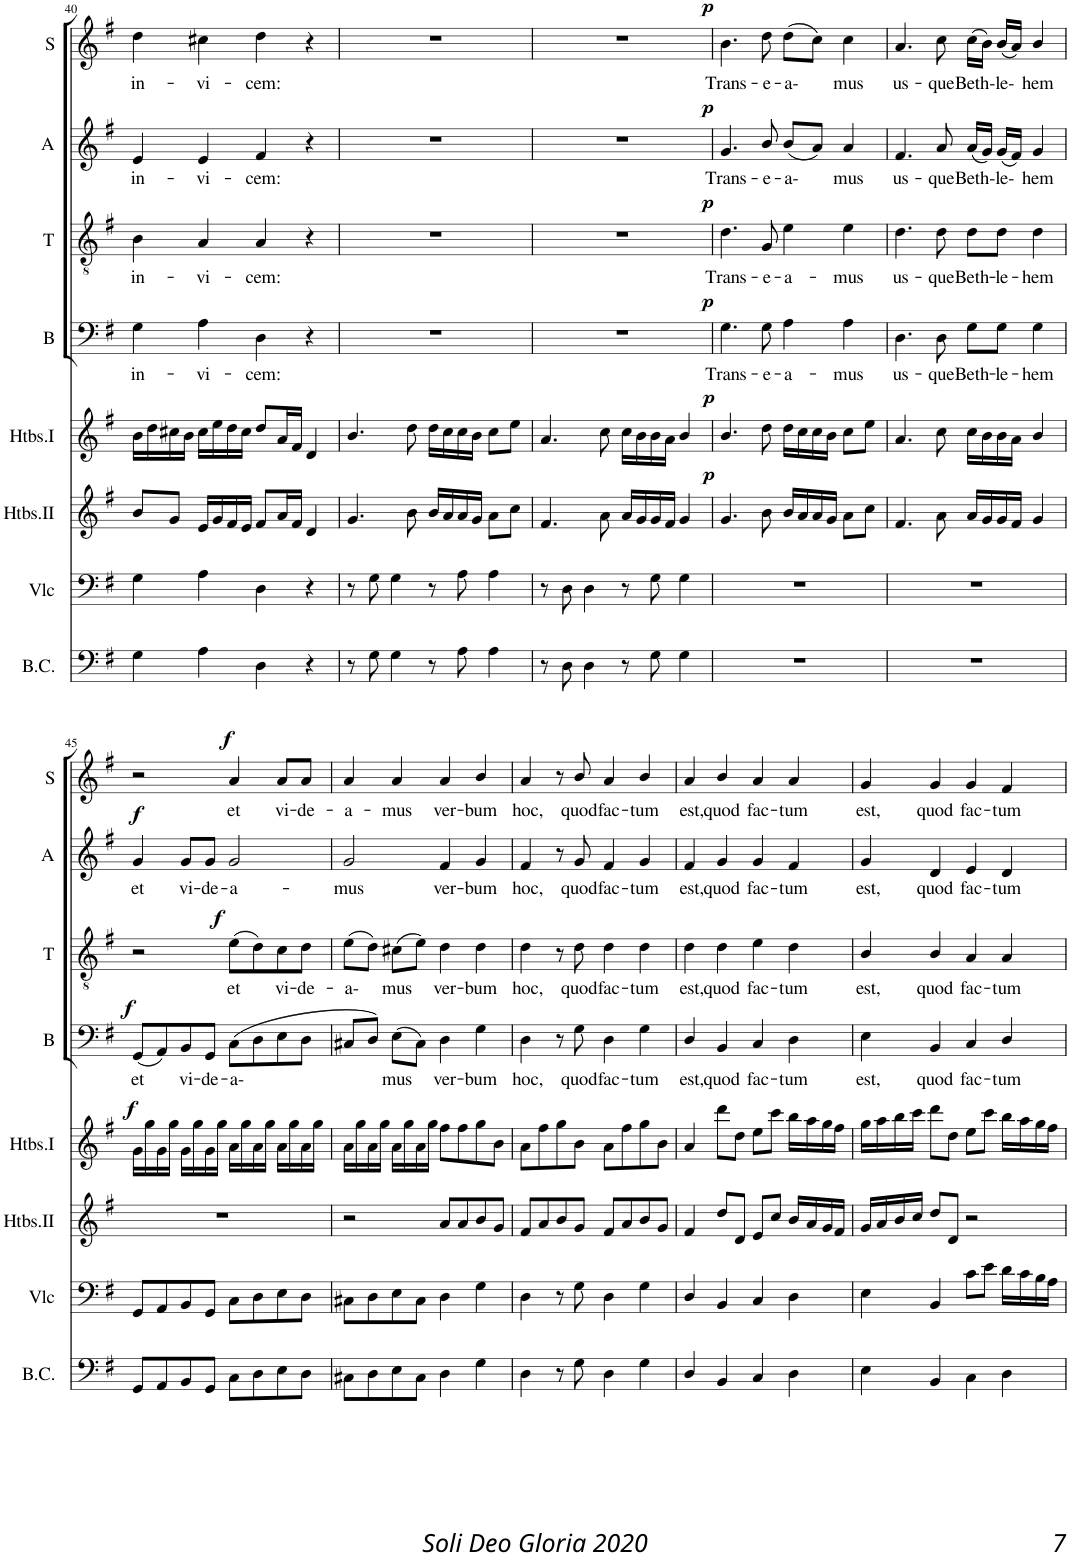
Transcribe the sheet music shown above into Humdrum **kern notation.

**kern	**kern	**kern	**dynam	**kern	**dynam	**kern	**text	**dynam	**kern	**text	**dynam	**kern	**text	**dynam	**kern	**text	**dynam
*part8	*part7	*part6	*part6	*part5	*part5	*part4	*part4	*part4	*part3	*part3	*part3	*part2	*part2	*part2	*part1	*part1	*part1
*staff8	*staff7	*staff6	*staff6	*staff5	*staff5	*staff4	*staff4	*staff4	*staff3	*staff3	*staff3	*staff2	*staff2	*staff2	*staff1	*staff1	*staff1
*I"Basse Continue	*I"Violoncelle	*I"Hautbois II	*	*I"Hautbois I	*	*I"Basso	*	*	*I"Tenore	*	*	*I"Alto	*	*	*I"Soprano	*	*
*I'B.C.	*I'Vlc	*I'Htbs.II	*	*I'Htbs.I	*	*I'B	*	*	*I'T	*	*	*I'A	*	*	*I'S	*	*
!!LO:PB:g=z
*clefF4	*clefF4	*clefG2	*	*clefG2	*	*clefF4	*	*	*clefGv2	*	*	*clefG2	*	*	*clefG2	*	*
*k[f#]	*k[f#]	*k[f#]	*	*k[f#]	*	*k[f#]	*	*	*k[f#]	*	*	*k[f#]	*	*	*k[f#]	*	*
*M4/4	*M4/4	*M4/4	*	*M4/4	*	*M4/4	*	*	*M4/4	*	*	*M4/4	*	*	*M4/4	*	*
=40	=40	=40	=40	=40	=40	=40	=40	=40	=40	=40	=40	=40	=40	=40	=40	=40	=40
!	!	!	!	!	!	!	!LO:LY:b	!	!	!LO:LY:b	!	!	!LO:LY:b	!	!	!LO:LY:b	!
4G\	4G\	8b/L	.	16b\LL	.	4G\	in-	.	4B\	in-	.	4e/	in-	.	4dd\	in-	.
.	.	.	.	16dd\	.	.	.	.	.	.	.	.	.	.	.	.	.
.	.	8g/J	.	16cc#X\	.	.	.	.	.	.	.	.	.	.	.	.	.
.	.	.	.	16b\JJ	.	.	.	.	.	.	.	.	.	.	.	.	.
!	!	!	!	!	!	!	!LO:LY:b	!	!	!LO:LY:b	!	!	!LO:LY:b	!	!	!LO:LY:b	!
4A\	4A\	16e/LL	.	16cc#\LL	.	4A\	-vi-	.	4A/	-vi-	.	4e/	-vi-	.	4cc#X\	-vi-	.
.	.	16g/	.	16ee\	.	.	.	.	.	.	.	.	.	.	.	.	.
.	.	16f#/	.	16dd\	.	.	.	.	.	.	.	.	.	.	.	.	.
.	.	16e/JJ	.	16cc#\JJ	.	.	.	.	.	.	.	.	.	.	.	.	.
!	!	!	!	!	!	!	!LO:LY:b	!	!	!LO:LY:b	!	!	!LO:LY:b	!	!	!LO:LY:b	!
4D\	4D\	8f#/L	.	8dd/L	.	4D\	-cem:	.	4A/	-cem:	.	4f#/	-cem:	.	4dd\	-cem:	.
.	.	16a/L	.	16a/L	.	.	.	.	.	.	.	.	.	.	.	.	.
.	.	16f#/JJ	.	16f#/JJ	.	.	.	.	.	.	.	.	.	.	.	.	.
4r	4r	4d/	.	4d/	.	4r	.	.	4r	.	.	4r	.	.	4r	.	.
=41	=41	=41	=41	=41	=41	=41	=41	=41	=41	=41	=41	=41	=41	=41	=41	=41	=41
8r	8r	4.g/	.	4.b/	.	1r	.	.	1r	.	.	1r	.	.	1r	.	.
8G\	8G\	.	.	.	.	.	.	.	.	.	.	.	.	.	.	.	.
4G\	4G\	.	.	.	.	.	.	.	.	.	.	.	.	.	.	.	.
.	.	8b\	.	8dd\	.	.	.	.	.	.	.	.	.	.	.	.	.
8r	8r	16b/LL	.	16dd\LL	.	.	.	.	.	.	.	.	.	.	.	.	.
.	.	16a/	.	16cc\	.	.	.	.	.	.	.	.	.	.	.	.	.
8A\	8A\	16a/	.	16cc\	.	.	.	.	.	.	.	.	.	.	.	.	.
.	.	16g/JJ	.	16b\JJ	.	.	.	.	.	.	.	.	.	.	.	.	.
4A\	4A\	8a\L	.	8cc\L	.	.	.	.	.	.	.	.	.	.	.	.	.
.	.	8cc\J	.	8ee\J	.	.	.	.	.	.	.	.	.	.	.	.	.
=42	=42	=42	=42	=42	=42	=42	=42	=42	=42	=42	=42	=42	=42	=42	=42	=42	=42
8r	8r	4.f#/	.	4.a/	.	1r	.	.	1r	.	.	1r	.	.	1r	.	.
8D\	8D\	.	.	.	.	.	.	.	.	.	.	.	.	.	.	.	.
4D\	4D\	.	.	.	.	.	.	.	.	.	.	.	.	.	.	.	.
.	.	8a\	.	8cc\	.	.	.	.	.	.	.	.	.	.	.	.	.
8r	8r	16a/LL	.	16cc\LL	.	.	.	.	.	.	.	.	.	.	.	.	.
.	.	16g/	.	16b\	.	.	.	.	.	.	.	.	.	.	.	.	.
8G\	8G\	16g/	.	16b\	.	.	.	.	.	.	.	.	.	.	.	.	.
.	.	16f#/JJ	.	16a\JJ	.	.	.	.	.	.	.	.	.	.	.	.	.
4G\	4G\	4g/	.	4b/	.	.	.	.	.	.	.	.	.	.	.	.	.
=43	=43	=43	=43	=43	=43	=43	=43	=43	=43	=43	=43	=43	=43	=43	=43	=43	=43
!	!	!	!LO:DY:a	!	!LO:DY:a	!	!LO:LY:b	!LO:DY:a	!	!LO:LY:b	!LO:DY:a	!	!LO:LY:b	!LO:DY:a	!	!LO:LY:b	!LO:DY:a
1r	1r	4.g/	p	4.b/	p	4.G\	Trans-	p	4.d\	Trans-	p	4.g/	Trans-	p	4.b\	Trans-	p
!	!	!	!	!	!	!	!LO:LY:b	!	!	!LO:LY:b	!	!	!LO:LY:b	!	!	!LO:LY:b	!
.	.	8b\	.	8dd\	.	8G\	-e-	.	8G/	-e-	.	8b/	-e-	.	8dd\	-e-	.
!	!	!	!	!	!	!	!LO:LY:b	!	!	!LO:LY:b	!	!	!LO:LY:b	!	!	!LO:LY:b	!
.	.	16b/LL	.	16dd\LL	.	4A\	-a-	.	4e\	-a-	.	(<8b/L	-a-	.	(>8dd\L	-a-	.
.	.	16a/	.	16cc\	.	.	.	.	.	.	.	.	.	.	.	.	.
.	.	16a/	.	16cc\	.	.	.	.	.	.	.	8a/J)	.	.	8cc\J)	.	.
.	.	16g/JJ	.	16b\JJ	.	.	.	.	.	.	.	.	.	.	.	.	.
!	!	!	!	!	!	!	!LO:LY:b	!	!	!LO:LY:b	!	!	!LO:LY:b	!	!	!LO:LY:b	!
.	.	8a\L	.	8cc\L	.	4A\	-mus	.	4e\	-mus	.	4a/	mus	.	4cc\	mus	.
.	.	8cc\J	.	8ee\J	.	.	.	.	.	.	.	.	.	.	.	.	.
=44	=44	=44	=44	=44	=44	=44	=44	=44	=44	=44	=44	=44	=44	=44	=44	=44	=44
!	!	!	!	!	!	!	!LO:LY:b	!	!	!LO:LY:b	!	!	!LO:LY:b	!	!	!LO:LY:b	!
1r	1r	4.f#/	.	4.a/	.	4.D\	us-	.	4.d\	us-	.	4.f#/	us-	.	4.a/	us-	.
!	!	!	!	!	!	!	!LO:LY:b	!	!	!LO:LY:b	!	!	!LO:LY:b	!	!	!LO:LY:b	!
.	.	8a\	.	8cc\	.	8D\	-que	.	8d\	-que	.	8a/	-que	.	8cc\	-que	.
!	!	!	!	!	!	!	!LO:LY:b	!	!	!LO:LY:b	!	!	!LO:LY:b	!	!	!LO:LY:b	!
.	.	16a/LL	.	16cc\LL	.	8G\L	Beth-	.	8d\L	Beth-	.	(<16a/LL	Beth-	.	(>16cc\LL	Beth-	.
.	.	16g/	.	16b\	.	.	.	.	.	.	.	16g/JJ)	.	.	16b\JJ)	.	.
!	!	!	!	!	!	!	!LO:LY:b	!	!	!LO:LY:b	!	!	!LO:LY:b	!	!	!LO:LY:b	!
.	.	16g/	.	16b\	.	8G\J	-le-	.	8d\J	-le-	.	(<16g/LL	le-	.	(<16b/LL	le-	.
.	.	16f#/JJ	.	16a\JJ	.	.	.	.	.	.	.	16f#/JJ)	.	.	16a/JJ)	.	.
!	!	!	!	!	!	!	!LO:LY:b	!	!	!LO:LY:b	!	!	!LO:LY:b	!	!	!LO:LY:b	!
.	.	4g/	.	4b/	.	4G\	-hem	.	4d\	-hem	.	4g/	hem	.	4b/	hem	.
!!LO:LB:g=z
=45	=45	=45	=45	=45	=45	=45	=45	=45	=45	=45	=45	=45	=45	=45	=45	=45	=45
!	!	!	!	!	!LO:DY:a	!	!LO:LY:b	!LO:DY:a	!	!	!	!	!LO:LY:b	!LO:DY:a	!	!	!
8GG/L	8GG/L	1r	.	16g\LL	f	(<8GG/L	et	f	2r	.	.	4g/	et	f	2r	.	.
.	.	.	.	16gg\	.	.	.	.	.	.	.	.	.	.	.	.	.
8AA/	8AA/	.	.	16g\	.	8AA/)	.	.	.	.	.	.	.	.	.	.	.
.	.	.	.	16gg\JJ	.	.	.	.	.	.	.	.	.	.	.	.	.
!	!	!	!	!	!	!	!LO:LY:b	!	!	!	!	!	!LO:LY:b	!	!	!	!
8BB/	8BB/	.	.	16g\LL	.	8BB/	vi-	.	.	.	.	8g/L	vi-	.	.	.	.
.	.	.	.	16gg\	.	.	.	.	.	.	.	.	.	.	.	.	.
!	!	!	!	!	!	!	!LO:LY:b	!	!	!	!	!	!LO:LY:b	!	!	!	!
8GG/J	8GG/J	.	.	16g\	.	8GG/J	-de-	.	.	.	.	8g/J	-de-	.	.	.	.
.	.	.	.	16gg\JJ	.	.	.	.	.	.	.	.	.	.	.	.	.
!	!	!	!	!	!	!	!LO:LY:b	!	!	!LO:LY:b	!LO:DY:a	!	!LO:LY:b	!	!	!LO:LY:b	!LO:DY:a
8C\L	8C\L	.	.	16a\LL	.	(>8C\L	-a-	.	(>8e\L	et	f	2g/	-a-	.	4a/	et	f
.	.	.	.	16gg\	.	.	.	.	.	.	.	.	.	.	.	.	.
8D\	8D\	.	.	16a\	.	8D\	.	.	8d\)	.	.	.	.	.	.	.	.
.	.	.	.	16gg\JJ	.	.	.	.	.	.	.	.	.	.	.	.	.
!	!	!	!	!	!	!	!	!	!	!LO:LY:b	!	!	!	!	!	!LO:LY:b	!
8E\	8E\	.	.	16a\LL	.	8E\	.	.	8c\	vi-	.	.	.	.	8a/L	vi-	.
.	.	.	.	16gg\	.	.	.	.	.	.	.	.	.	.	.	.	.
!	!	!	!	!	!	!	!	!	!	!LO:LY:b	!	!	!	!	!	!LO:LY:b	!
8D\J	8D\J	.	.	16a\	.	8D\J	.	.	8d\J	-de-	.	.	.	.	8a/J	-de-	.
.	.	.	.	16gg\JJ	.	.	.	.	.	.	.	.	.	.	.	.	.
=46	=46	=46	=46	=46	=46	=46	=46	=46	=46	=46	=46	=46	=46	=46	=46	=46	=46
!	!	!	!	!	!	!	!	!	!	!LO:LY:b	!	!	!LO:LY:b	!	!	!LO:LY:b	!
8C#X\L	8C#X\L	2r	.	16a\LL	.	8C#X/L	.	.	(>8e\L	-a-	.	2g/	-mus	.	4a/	-a-	.
.	.	.	.	16gg\	.	.	.	.	.	.	.	.	.	.	.	.	.
8D\	8D\	.	.	16a\	.	8D/J)	.	.	8d\J)	.	.	.	.	.	.	.	.
.	.	.	.	16gg\JJ	.	.	.	.	.	.	.	.	.	.	.	.	.
!	!	!	!	!	!	!	!LO:LY:b	!	!	!LO:LY:b	!	!	!	!	!	!LO:LY:b	!
8E\	8E\	.	.	16a\LL	.	(>8E\L	mus	.	(>8c#X\L	mus	.	.	.	.	4a/	-mus	.
.	.	.	.	16gg\	.	.	.	.	.	.	.	.	.	.	.	.	.
8C#\J	8C#\J	.	.	16a\	.	8C#\J)	.	.	8e\J)	.	.	.	.	.	.	.	.
.	.	.	.	16gg\JJ	.	.	.	.	.	.	.	.	.	.	.	.	.
!	!	!	!	!	!	!	!LO:LY:b	!	!	!LO:LY:b	!	!	!LO:LY:b	!	!	!LO:LY:b	!
4D\	4D\	8a/L	.	8ff#\L	.	4D\	ver-	.	4d\	ver-	.	4f#/	ver-	.	4a/	ver-	.
.	.	8a/	.	8ff#\	.	.	.	.	.	.	.	.	.	.	.	.	.
!	!	!	!	!	!	!	!LO:LY:b	!	!	!LO:LY:b	!	!	!LO:LY:b	!	!	!LO:LY:b	!
4G\	4G\	8b/	.	8gg\	.	4G\	-bum	.	4d\	-bum	.	4g/	-bum	.	4b/	-bum	.
.	.	8g/J	.	8b\J	.	.	.	.	.	.	.	.	.	.	.	.	.
=47	=47	=47	=47	=47	=47	=47	=47	=47	=47	=47	=47	=47	=47	=47	=47	=47	=47
!	!	!	!	!	!	!	!LO:LY:b	!	!	!LO:LY:b	!	!	!LO:LY:b	!	!	!LO:LY:b	!
4D\	4D\	8f#/L	.	8a\L	.	4D\	hoc,	.	4d\	hoc,	.	4f#/	hoc,	.	4a/	hoc,	.
.	.	8a/	.	8ff#\	.	.	.	.	.	.	.	.	.	.	.	.	.
8r	8r	8b/	.	8gg\	.	8r	.	.	8r	.	.	8r	.	.	8r	.	.
!	!	!	!	!	!	!	!LO:LY:b	!	!	!LO:LY:b	!	!	!LO:LY:b	!	!	!LO:LY:b	!
8G\	8G\	8g/J	.	8b\J	.	8G\	quod	.	8d\	quod	.	8g/	quod	.	8b/	quod	.
!	!	!	!	!	!	!	!LO:LY:b	!	!	!LO:LY:b	!	!	!LO:LY:b	!	!	!LO:LY:b	!
4D\	4D\	8f#/L	.	8a\L	.	4D\	fac-	.	4d\	fac-	.	4f#/	fac-	.	4a/	fac-	.
.	.	8a/	.	8ff#\	.	.	.	.	.	.	.	.	.	.	.	.	.
!	!	!	!	!	!	!	!LO:LY:b	!	!	!LO:LY:b	!	!	!LO:LY:b	!	!	!LO:LY:b	!
4G\	4G\	8b/	.	8gg\	.	4G\	-tum	.	4d\	-tum	.	4g/	-tum	.	4b/	-tum	.
.	.	8g/J	.	8b\J	.	.	.	.	.	.	.	.	.	.	.	.	.
=48	=48	=48	=48	=48	=48	=48	=48	=48	=48	=48	=48	=48	=48	=48	=48	=48	=48
!	!	!	!	!	!	!	!LO:LY:b	!	!	!LO:LY:b	!	!	!LO:LY:b	!	!	!LO:LY:b	!
4D/	4D/	4f#/	.	4a/	.	4D/	est,	.	4d\	est,	.	4f#/	est,	.	4a/	est,	.
!	!	!	!	!	!	!	!LO:LY:b	!	!	!LO:LY:b	!	!	!LO:LY:b	!	!	!LO:LY:b	!
4BB/	4BB/	8dd/L	.	8ddd\L	.	4BB/	quod	.	4d\	quod	.	4g/	quod	.	4b/	quod	.
.	.	8d/J	.	8dd\J	.	.	.	.	.	.	.	.	.	.	.	.	.
!	!	!	!	!	!	!	!LO:LY:b	!	!	!LO:LY:b	!	!	!LO:LY:b	!	!	!LO:LY:b	!
4C/	4C/	8e/L	.	8ee\L	.	4C/	fac-	.	4e\	fac-	.	4g/	fac-	.	4a/	fac-	.
.	.	8cc/J	.	8ccc\J	.	.	.	.	.	.	.	.	.	.	.	.	.
!	!	!	!	!	!	!	!LO:LY:b	!	!	!LO:LY:b	!	!	!LO:LY:b	!	!	!LO:LY:b	!
4D\	4D\	16b/LL	.	16bb\LL	.	4D\	-tum	.	4d\	-tum	.	4f#/	-tum	.	4a/	-tum	.
.	.	16a/	.	16aa\	.	.	.	.	.	.	.	.	.	.	.	.	.
.	.	16g/	.	16gg\	.	.	.	.	.	.	.	.	.	.	.	.	.
.	.	16f#/JJ	.	16ff#\JJ	.	.	.	.	.	.	.	.	.	.	.	.	.
=49	=49	=49	=49	=49	=49	=49	=49	=49	=49	=49	=49	=49	=49	=49	=49	=49	=49
!	!	!	!	!	!	!	!LO:LY:b	!	!	!LO:LY:b	!	!	!LO:LY:b	!	!	!LO:LY:b	!
4E\	4E\	16g/LL	.	16gg\LL	.	4E\	est,	.	4B/	est,	.	4g/	est,	.	4g/	est,	.
.	.	16a/	.	16aa\	.	.	.	.	.	.	.	.	.	.	.	.	.
.	.	16b/	.	16bb\	.	.	.	.	.	.	.	.	.	.	.	.	.
.	.	16cc/JJ	.	16ccc\JJ	.	.	.	.	.	.	.	.	.	.	.	.	.
!	!	!	!	!	!	!	!LO:LY:b	!	!	!LO:LY:b	!	!	!LO:LY:b	!	!	!LO:LY:b	!
4BB/	4BB/	8dd/L	.	8ddd\L	.	4BB/	quod	.	4B/	quod	.	4d/	quod	.	4g/	quod	.
.	.	8d/J	.	8dd\J	.	.	.	.	.	.	.	.	.	.	.	.	.
!	!	!	!	!	!	!	!LO:LY:b	!	!	!LO:LY:b	!	!	!LO:LY:b	!	!	!LO:LY:b	!
4C\	8c\L	2r	.	8ee\L	.	4C/	fac-	.	4A/	fac-	.	4e/	fac-	.	4g/	fac-	.
.	8e\J	.	.	8ccc\J	.	.	.	.	.	.	.	.	.	.	.	.	.
!	!	!	!	!	!	!	!LO:LY:b	!	!	!LO:LY:b	!	!	!LO:LY:b	!	!	!LO:LY:b	!
4D\	16d\LL	.	.	16bb\LL	.	4D/	-tum	.	4A/	-tum	.	4d/	-tum	.	4f#/	-tum	.
.	16c\	.	.	16aa\	.	.	.	.	.	.	.	.	.	.	.	.	.
.	16B\	.	.	16gg\	.	.	.	.	.	.	.	.	.	.	.	.	.
.	16A\JJ	.	.	16ff#\JJ	.	.	.	.	.	.	.	.	.	.	.	.	.
=	=	=	=	=	=	=	=	=	=	=	=	=	=	=	=	=	=
*-	*-	*-	*-	*-	*-	*-	*-	*-	*-	*-	*-	*-	*-	*-	*-	*-	*-
